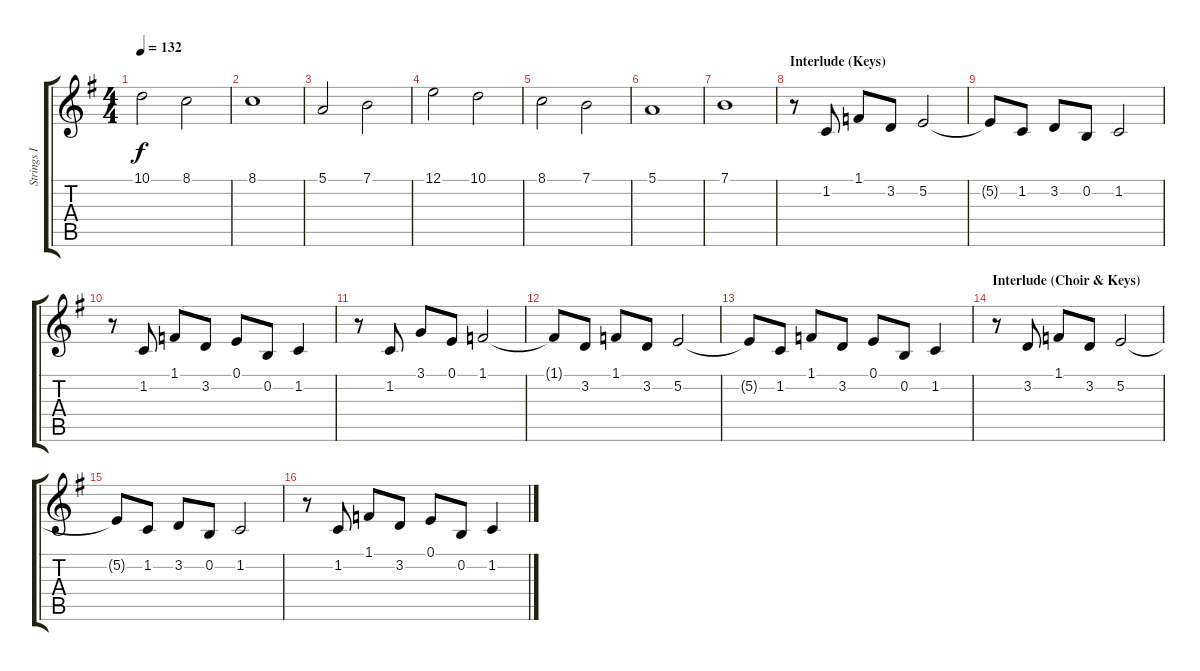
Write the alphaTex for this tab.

\track ("Strings I - Coen Janssen" "Strings I ") {instrument stringensemble1}
\staff {score tabs}
\tuning (E4 B3 G3 D3 A2 E2) {hide}
\ts (4 4)
\tempo 132
\clef g2
\ks g
10.1.2{dy f} 8.1.2 |
8.1.1 |
5.1.2 7.1.2 |
12.1.2 10.1.2 |
8.1.2 7.1.2 |
5.1.1 |
7.1.1 |
\section ("" "Interlude (Keys)")
r.8{volume 11 balance 12} 1.2.8 1.1.8 3.2.8 5.2.2 |
5.2{t}.8 1.2.8 3.2.8 0.2.8 1.2.2 |
r.8 1.2.8 1.1.8 3.2.8 0.1.8 0.2.8 1.2.4 |
r.8 1.2.8 3.1.8 0.1.8 1.1.2 |
1.1{t}.8 3.2.8 1.1.8 3.2.8 5.2.2 |
5.2{t}.8 1.2.8 1.1.8 3.2.8 0.1.8 0.2.8 1.2.4 |
\section ("" "Interlude (Choir & Keys)")
r.8{balance 12} 3.2.8 1.1.8 3.2.8 5.2.2 |
5.2{t}.8 1.2.8 3.2.8 0.2.8 1.2.2 |
r.8 1.2.8 1.1.8 3.2.8 0.1.8 0.2.8 1.2.4
